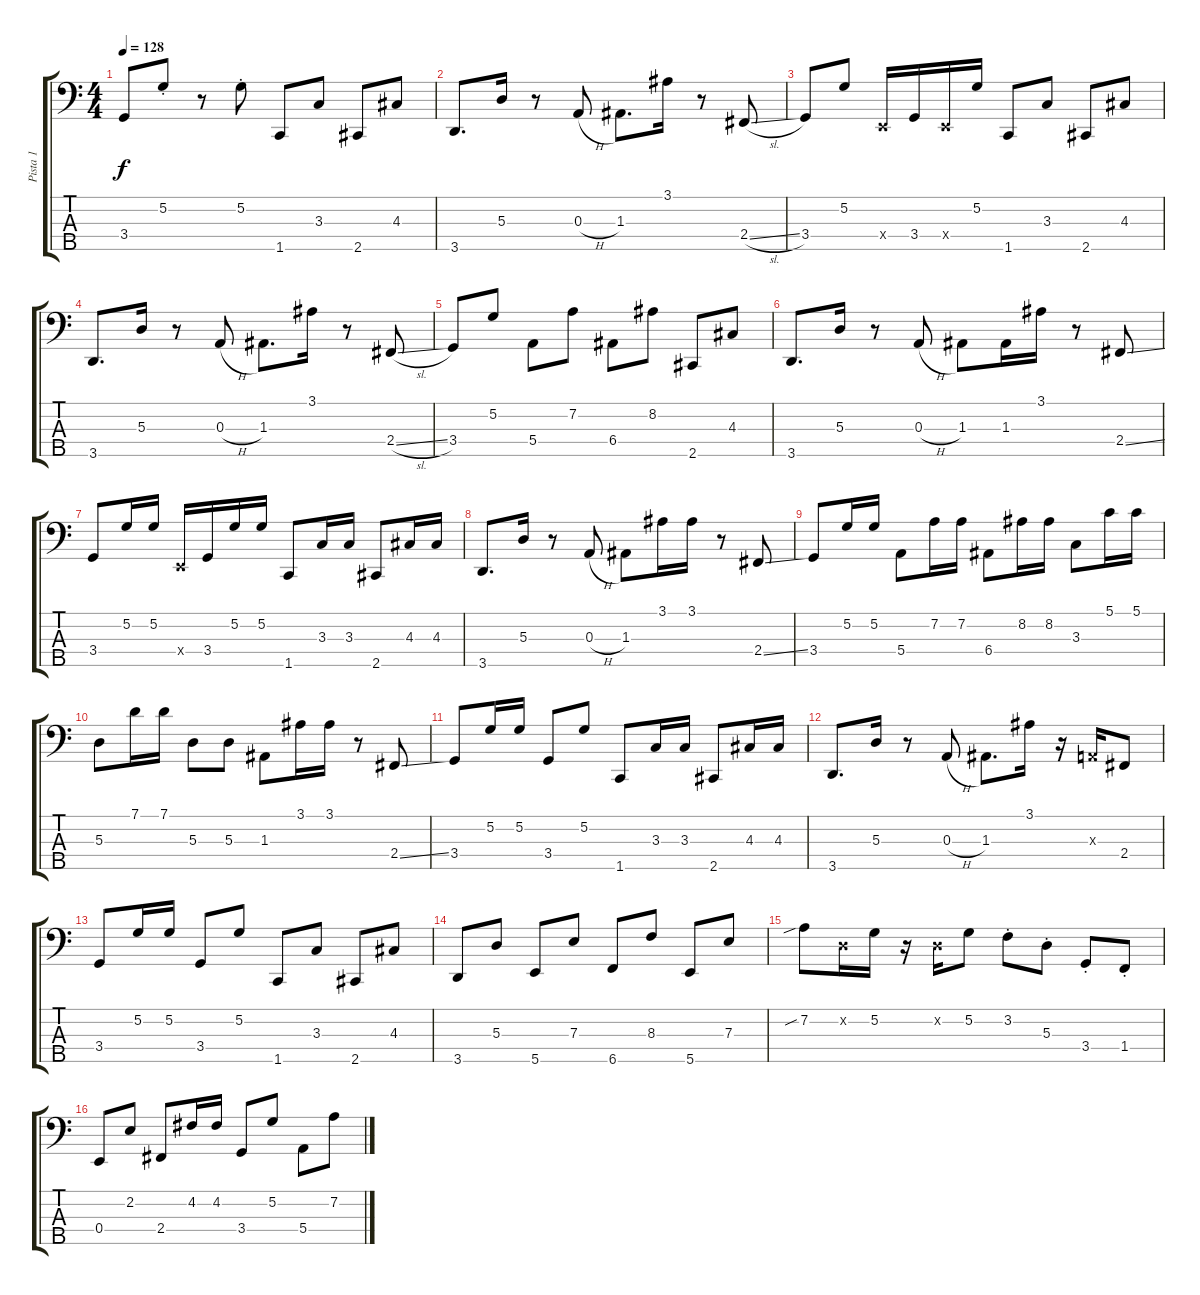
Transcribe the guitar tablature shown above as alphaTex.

\track ("Pista 1" "Pista 1") {instrument electricbassfinger}
\staff {score tabs}
\tuning (G2 D2 A1 E1 B0) {hide}
\ts (4 4)
\tempo 128
\clef f4
\ks c
3.4.8{dy f} 5.2{st}.8 r.8 5.2{st}.8 1.5.8 3.3.8 2.5.8 4.3.8 |
3.5.8{d} 5.3.16 r.8 0.3{h}.8 1.3.8{d} 3.1.16 r.8 2.4{sl}.8 |
3.4.8 5.2.8 0.4{x}.16 3.4.16 0.4{x}.16 5.2.16 1.5.8 3.3.8 2.5.8 4.3.8 |
3.5.8{d} 5.3.16 r.8 0.3{h}.8 1.3.8{d} 3.1.16 r.8 2.4{sl}.8 |
3.4.8 5.2.8 5.4.8 7.2.8 6.4.8 8.2.8 2.5.8 4.3.8 |
3.5.8{d} 5.3.16 r.8 0.3{h}.8 1.3.8 1.3.16 3.1.16 r.8 2.4{ss}.8 |
3.4.8 5.2.16 5.2.16 0.4{x}.16 3.4.16 5.2.16 5.2.16 1.5.8 3.3.16 3.3.16 2.5.8 4.3.16 4.3.16 |
3.5.8{d} 5.3.16 r.8 0.3{h}.8 1.3.8 3.1.16 3.1.16 r.8 2.4{ss}.8 |
3.4.8 5.2.16 5.2.16 5.4.8 7.2.16 7.2.16 6.4.8 8.2.16 8.2.16 3.3.8 5.1.16 5.1.16 |
5.3.8 7.1.16 7.1.16 5.3.8 5.3.8 1.3.8 3.1.16 3.1.16 r.8 2.4{ss}.8 |
3.4.8 5.2.16 5.2.16 3.4.8 5.2.8 1.5.8 3.3.16 3.3.16 2.5.8 4.3.16 4.3.16 |
3.5.8{d} 5.3.16 r.8 0.3{h}.8 1.3.8{d} 3.1.16 r.16 0.3{x}.16 2.4.8 |
3.4.8 5.2.16 5.2.16 3.4.8 5.2.8 1.5.8 3.3.8 2.5.8 4.3.8 |
3.5.8 5.3.8 5.5.8 7.3.8 6.5.8 8.3.8 5.5.8 7.3.8 |
7.2{sib}.8 0.2{x}.16 5.2.16 r.16 0.2{x}.16 5.2.8 3.2{st}.8 5.3{st}.8 3.4{st}.8 1.4{st}.8 |
0.4.8 2.2.8 2.4.8 4.2.16 4.2.16 3.4.8 5.2.8 5.4.8 7.2.8
